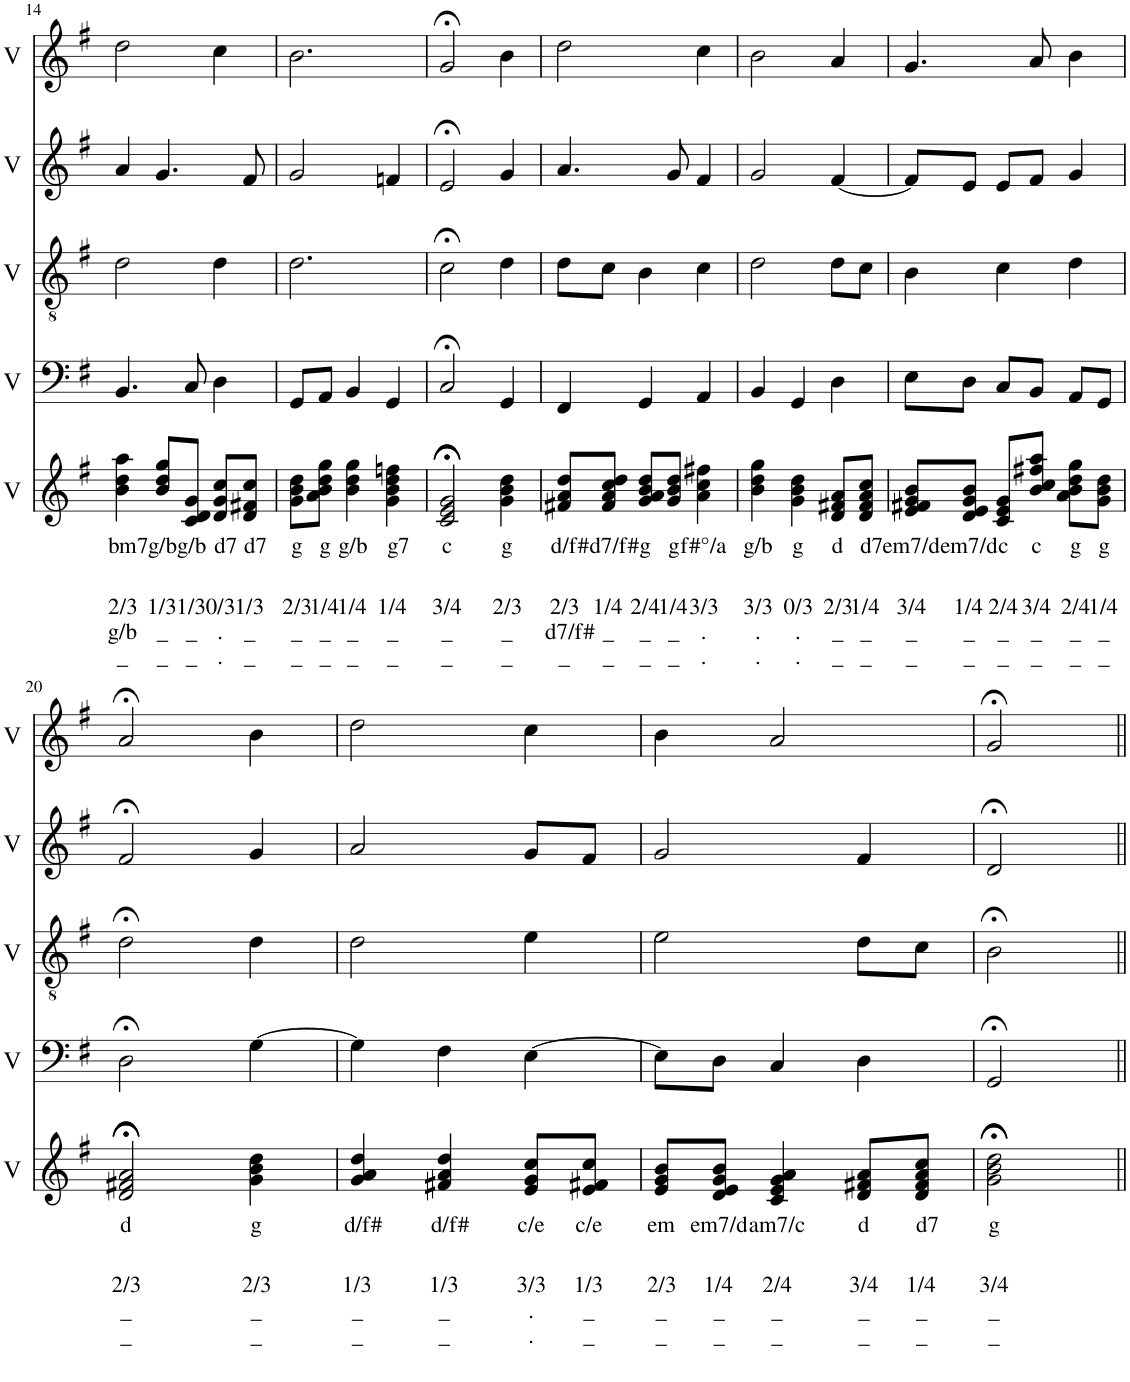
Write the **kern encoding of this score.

**kern	**text	**text	**text	**text	**text	**kern	**kern	**kern	**kern
*part5	*part5	*part5	*part5	*part5	*part5	*part4	*part3	*part2	*part1
*staff5	*staff5	*staff5	*staff5	*staff5	*staff5	*staff4	*staff3	*staff2	*staff1
*I"Voice	*	*	*	*	*	*I"Voice	*I"Voice	*I"Voice	*I"Voice
*I'V	*	*	*	*	*	*I'V	*I'V	*I'V	*I'V
!!LO:PB:g=z
*clefG2	*	*	*	*	*	*clefF4	*clefGv2	*clefG2	*clefG2
*k[f#]	*	*	*	*	*	*k[f#]	*k[f#]	*k[f#]	*k[f#]
*M3/4	*	*	*	*	*	*M3/4	*M3/4	*M3/4	*M3/4
=14	=14	=14	=14	=14	=14	=14	=14	=14	=14
!	!LO:LY:b	!	!LO:LY:b	!LO:LY:b	!LO:LY:b	!	!	!	!
4b\ 4dd\ 4aa\	bm7	.	2/3	g/b	_	4.BB/	2d\	4a/	2dd\
!	!LO:LY:b	!	!LO:LY:b	!LO:LY:b	!LO:LY:b	!	!	!	!
8b/ 8dd/ 8gg/L	g/b	.	1/3	_	_	.	.	4.g/	.
!	!LO:LY:b	!	!LO:LY:b	!LO:LY:b	!LO:LY:b	!	!	!	!
8c/ 8d/ 8g/J	g/b	.	1/3	_	_	8C/	.	.	.
!	!LO:LY:b	!	!LO:LY:b	!LO:LY:b	!LO:LY:b	!	!	!	!
8d/ 8g/ 8cc/L	d7	.	0/3	.	.	4D\	4d\	.	4cc\
!	!LO:LY:b	!	!LO:LY:b	!LO:LY:b	!LO:LY:b	!	!	!	!
8d/ 8f#X/ 8cc/J	d7	.	1/3	_	_	.	.	8f#/	.
=15	=15	=15	=15	=15	=15	=15	=15	=15	=15
!	!LO:LY:b	!	!LO:LY:b	!LO:LY:b	!LO:LY:b	!	!	!	!
8g\ 8b\ 8dd\L	g	.	2/3	_	_	8GG/L	2.d\	2g/	2.b\
!	!LO:LY:b	!	!LO:LY:b	!LO:LY:b	!LO:LY:b	!	!	!	!
8a\ 8b\ 8dd\ 8gg\J	g	.	1/4	_	_	8AA/J	.	.	.
!	!LO:LY:b	!	!LO:LY:b	!LO:LY:b	!LO:LY:b	!	!	!	!
4b\ 4dd\ 4gg\	g/b	.	1/4	_	_	4BB/	.	.	.
!	!LO:LY:b	!	!LO:LY:b	!LO:LY:b	!LO:LY:b	!	!	!	!
4g\ 4b\ 4dd\ 4ffn\	g7	.	1/4	_	_	4GG/	.	4fn/	.
=16	=16	=16	=16	=16	=16	=16	=16	=16	=16
!	!LO:LY:b	!	!LO:LY:b	!LO:LY:b	!LO:LY:b	!	!	!	!
2c/;< 2e/;< 2g/;<	c	.	3/4	_	_	2C;</	2c;<\	2e;</	2g;</
!	!LO:LY:b	!	!LO:LY:b	!LO:LY:b	!LO:LY:b	!	!	!	!
4g\ 4b\ 4dd\	g	.	2/3	_	_	4GG/	4d\	4g/	4b\
=17	=17	=17	=17	=17	=17	=17	=17	=17	=17
!	!LO:LY:b	!	!LO:LY:b	!LO:LY:b	!LO:LY:b	!	!	!	!
8f#X/ 8a/ 8dd/L	d/f#	.	2/3	d7/f#	_	4FF#/	8d\L	4.a/	2dd\
!	!LO:LY:b	!	!LO:LY:b	!LO:LY:b	!LO:LY:b	!	!	!	!
8f#/ 8a/ 8cc/ 8dd/J	d7/f#	.	1/4	_	_	.	8c\J	.	.
!	!LO:LY:b	!	!LO:LY:b	!LO:LY:b	!LO:LY:b	!	!	!	!
8g/ 8a/ 8b/ 8dd/L	g	.	2/4	_	_	4GG/	4B\	.	.
!	!LO:LY:b	!	!LO:LY:b	!LO:LY:b	!LO:LY:b	!	!	!	!
8g/ 8b/ 8dd/J	g	.	1/4	_	_	.	.	8g/	.
!	!LO:LY:b	!	!LO:LY:b	!LO:LY:b	!LO:LY:b	!	!	!	!
4a\ 4cc\ 4ff#X\	f#°/a	.	3/3	.	.	4AA/	4c\	4f#/	4cc\
=18	=18	=18	=18	=18	=18	=18	=18	=18	=18
!	!LO:LY:b	!	!LO:LY:b	!LO:LY:b	!LO:LY:b	!	!	!	!
4b\ 4dd\ 4gg\	g/b	.	3/3	.	.	4BB/	2d\	2g/	2b\
!	!LO:LY:b	!	!LO:LY:b	!LO:LY:b	!LO:LY:b	!	!	!	!
4g\ 4b\ 4dd\	g	.	0/3	.	.	4GG/	.	.	.
!	!LO:LY:b	!	!LO:LY:b	!LO:LY:b	!LO:LY:b	!	!	!	!
8d/ 8f#X/ 8a/L	d	.	2/3	_	_	4D\	8d\L	[4f#/	4a/
!	!LO:LY:b	!	!LO:LY:b	!LO:LY:b	!LO:LY:b	!	!	!	!
8d/ 8f#/ 8a/ 8cc/J	d7	.	1/4	_	_	.	8c\J	.	.
=19	=19	=19	=19	=19	=19	=19	=19	=19	=19
!	!LO:LY:b	!	!LO:LY:b	!LO:LY:b	!LO:LY:b	!	!	!	!
8e/ 8f#X/ 8g/ 8b/L	em7/d	.	3/4	_	_	8E\L	4B\	8f#/L]	4.g/
!	!LO:LY:b	!	!LO:LY:b	!LO:LY:b	!LO:LY:b	!	!	!	!
8d/ 8e/ 8g/ 8b/J	em7/d	.	1/4	_	_	8D\J	.	8e/J	.
!	!LO:LY:b	!	!LO:LY:b	!LO:LY:b	!LO:LY:b	!	!	!	!
8c/ 8e/ 8g/L	c	.	2/4	_	_	8C/L	4c\	8e/L	.
!	!LO:LY:b	!	!LO:LY:b	!LO:LY:b	!LO:LY:b	!	!	!	!
8b/ 8cc/ 8ff#X/ 8aa/J	c	.	3/4	_	_	8BB/J	.	8f#/J	8a/
!	!LO:LY:b	!	!LO:LY:b	!LO:LY:b	!LO:LY:b	!	!	!	!
8a\ 8b\ 8dd\ 8gg\L	g	.	2/4	_	_	8AA/L	4d\	4g/	4b\
!	!LO:LY:b	!	!LO:LY:b	!LO:LY:b	!LO:LY:b	!	!	!	!
8g\ 8b\ 8dd\J	g	.	1/4	_	_	8GG/J	.	.	.
!!LO:LB:g=z
=20	=20	=20	=20	=20	=20	=20	=20	=20	=20
!	!LO:LY:b	!	!LO:LY:b	!LO:LY:b	!LO:LY:b	!	!	!	!
2d/;< 2f#X/;< 2a/;<	d	.	2/3	_	_	2D;<\	2d;<\	2f#;</	2a;</
!	!LO:LY:b	!	!LO:LY:b	!LO:LY:b	!LO:LY:b	!	!	!	!
4g\ 4b\ 4dd\	g	.	2/3	_	_	[4G\	4d\	4g/	4b\
=21	=21	=21	=21	=21	=21	=21	=21	=21	=21
!	!LO:LY:b	!	!LO:LY:b	!LO:LY:b	!LO:LY:b	!	!	!	!
4g/ 4a/ 4dd/	d/f#	.	1/3	_	_	4G\]	2d\	2a/	2dd\
!	!LO:LY:b	!	!LO:LY:b	!LO:LY:b	!LO:LY:b	!	!	!	!
4f#X/ 4a/ 4dd/	d/f#	.	1/3	_	_	4F#\	.	.	.
!	!LO:LY:b	!	!LO:LY:b	!LO:LY:b	!LO:LY:b	!	!	!	!
8e/ 8g/ 8cc/L	c/e	.	3/3	.	.	[4E\	4e\	8g/L	4cc\
!	!LO:LY:b	!	!LO:LY:b	!LO:LY:b	!LO:LY:b	!	!	!	!
8e/ 8f#X/ 8cc/J	c/e	.	1/3	_	_	.	.	8f#/J	.
=22	=22	=22	=22	=22	=22	=22	=22	=22	=22
!	!LO:LY:b	!	!LO:LY:b	!LO:LY:b	!LO:LY:b	!	!	!	!
8e/ 8g/ 8b/L	em	.	2/3	_	_	8E\L]	2e\	2g/	4b\
!	!LO:LY:b	!	!LO:LY:b	!LO:LY:b	!LO:LY:b	!	!	!	!
8d/ 8e/ 8g/ 8b/J	em7/d	.	1/4	_	_	8D\J	.	.	.
!	!LO:LY:b	!	!LO:LY:b	!LO:LY:b	!LO:LY:b	!	!	!	!
4c/ 4e/ 4g/ 4a/	am7/c	.	2/4	_	_	4C/	.	.	2a/
!	!LO:LY:b	!	!LO:LY:b	!LO:LY:b	!LO:LY:b	!	!	!	!
8d/ 8f#X/ 8a/L	d	.	3/4	_	_	4D\	8d\L	4f#/	.
!	!LO:LY:b	!	!LO:LY:b	!LO:LY:b	!LO:LY:b	!	!	!	!
8d/ 8f#/ 8a/ 8cc/J	d7	.	1/4	_	_	.	8c\J	.	.
=23	=23	=23	=23	=23	=23	=23	=23	=23	=23
!	!LO:LY:b	!	!LO:LY:b	!LO:LY:b	!LO:LY:b	!	!	!	!
2g\;< 2b\;< 2dd\;<	g	.	3/4	_	_	2GG;</	2B;<\	2d;</	2g;</
=||	=||	=||	=||	=||	=||	=||	=||	=||	=||
*-	*-	*-	*-	*-	*-	*-	*-	*-	*-
